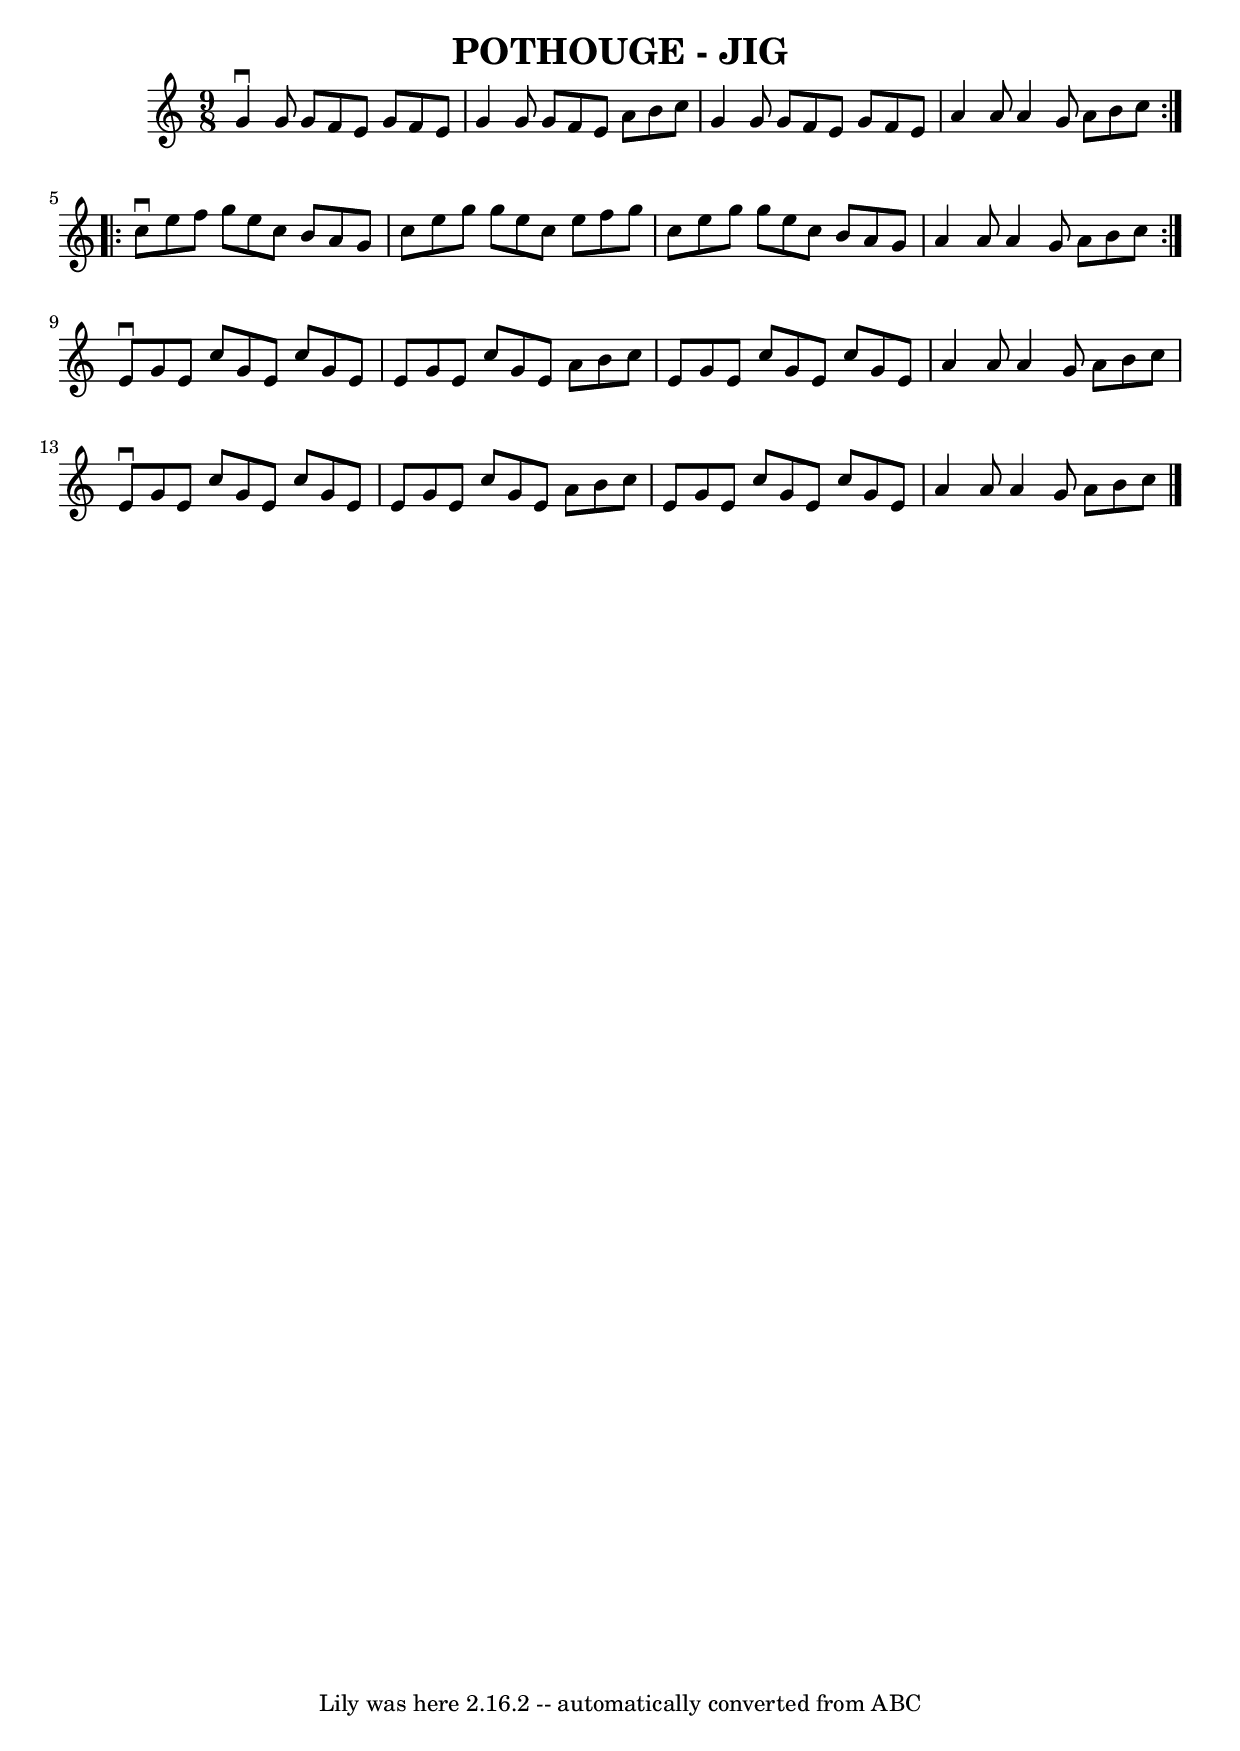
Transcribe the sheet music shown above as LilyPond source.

\version "2.16.2"
\include "Mammoth.ily"
\header {
  %% book = "Ryan's Mammoth Collection of Fiddle Tunes"
  crossRefNumber = "1"
  footnotes = ""
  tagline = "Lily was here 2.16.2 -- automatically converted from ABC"
  title = "POTHOUGE - JIG"

}
voicedefault =  {



  \repeat volta 2 {

    \time 9/8 
    \key c \major
    g'4^\downbow g'8 g'8 f'8 e'8 g'8    
    f'8 e'8    |
    g'4 g'8 g'8 f'8 e'8 a'8 b'8 c''8  
    |
    g'4 g'8 g'8 f'8 e'8 g'8 f'8 e'8    |
    
    a'4 a'8 a'4 g'8 a'8 b'8 c''8    
  }     
  \repeat volta 2 {
    
    c''8^\downbow e''8 f''8 g''8 e''8 c''8 b'8 a'8 g'8    
    |
    c''8 e''8 g''8 g''8 e''8 c''8 e''8 f''8 g''8 
    c''8 e''8 g''8 g''8 e''8 c''8 b'8 a'8 g'8    
    |
    a'4 a'8 a'4 g'8 a'8 b'8 c''8    
  } e'8^\downbow g'8 e'8 c''8 g'8 e'8 c''8 g'8 e'8    |
  
  e'8 g'8 e'8 c''8 g'8 e'8 a'8 b'8 c''8    |
  
  e'8 g'8 e'8 c''8 g'8 e'8 c''8 g'8 e'8    |
  a'4 
  a'8 a'4 g'8 a'8 b'8 c''8        |
  e'8^\downbow   
  g'8 e'8 c''8 g'8 e'8 c''8 g'8 e'8    |
  e'8 g'8 
  e'8 c''8 g'8 e'8 a'8 b'8 c''8    |
  e'8 g'8    
  e'8 c''8 g'8 e'8 c''8 g'8 e'8    |
  a'4 a'8 a'4 
  g'8 a'8 b'8 c''8    \bar "|."   

}

\score{
  <<

    \context Staff="default"
    {
      \voicedefault 
      
    }

  >>
  \layout {
    
  }
  \midi {
  }

}
